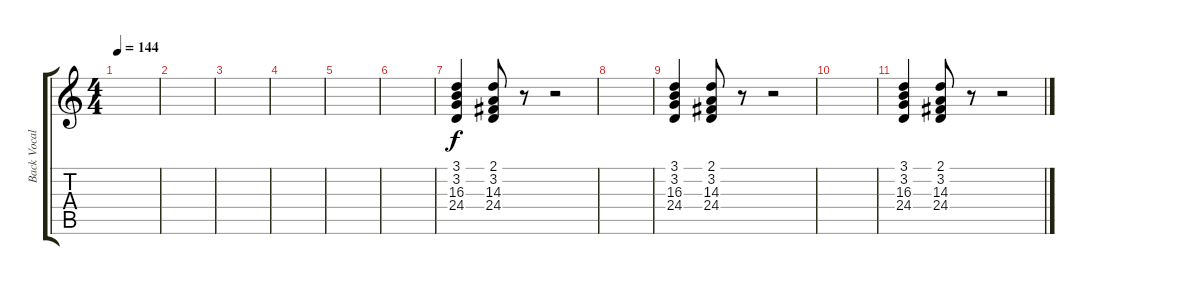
\track ("Back Vocals" "Back Vocal") {instrument choiraahs}
\staff {score tabs}
\tuning (E4 B3 G3 D3 A2 E2) {hide}
\ts (4 4)
\tempo 144
\clef g2
\ks c
|
|
|
|
|
|
(3.1 3.2 16.3 24.4).4 (2.1 3.2 14.3 24.4).8 r.8 r.2 |
|
(3.1 3.2 16.3 24.4).4 (2.1 3.2 14.3 24.4).8 r.8 r.2 |
|
(3.1 3.2 16.3 24.4).4 (2.1 3.2 14.3 24.4).8 r.8 r.2
